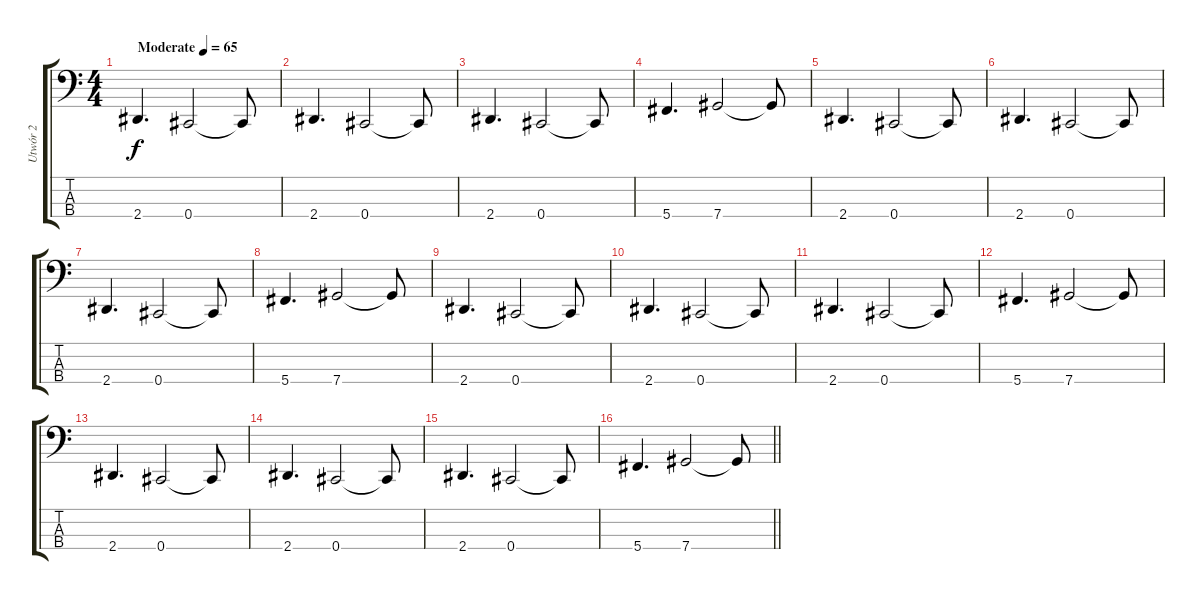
\track ("Utwór 2" "Utwór 2") {instrument electricbassfinger}
\staff {score tabs}
\tuning (Gb2 Db2 Ab1 Db1) {hide}
\ts (4 4)
\tempo (65 "Moderate")
\clef f4
\ks c
2.4.4{d dy f instrument electricbassfinger} 0.4.2 0.4{t}.8 |
2.4.4{d} 0.4.2 0.4{t}.8 |
2.4.4{d} 0.4.2 0.4{t}.8 |
5.4.4{d} 7.4.2 7.4{t}.8 |
2.4.4{d} 0.4.2 0.4{t}.8 |
2.4.4{d} 0.4.2 0.4{t}.8 |
2.4.4{d} 0.4.2 0.4{t}.8 |
5.4.4{d} 7.4.2 7.4{t}.8 |
2.4.4{d} 0.4.2 0.4{t}.8 |
2.4.4{d} 0.4.2 0.4{t}.8 |
2.4.4{d} 0.4.2 0.4{t}.8 |
5.4.4{d} 7.4.2 7.4{t}.8 |
2.4.4{d} 0.4.2 0.4{t}.8 |
2.4.4{d} 0.4.2 0.4{t}.8 |
2.4.4{d} 0.4.2 0.4{t}.8 |
\barLineRight lightlight
5.4.4{d} 7.4.2 7.4{t}.8
